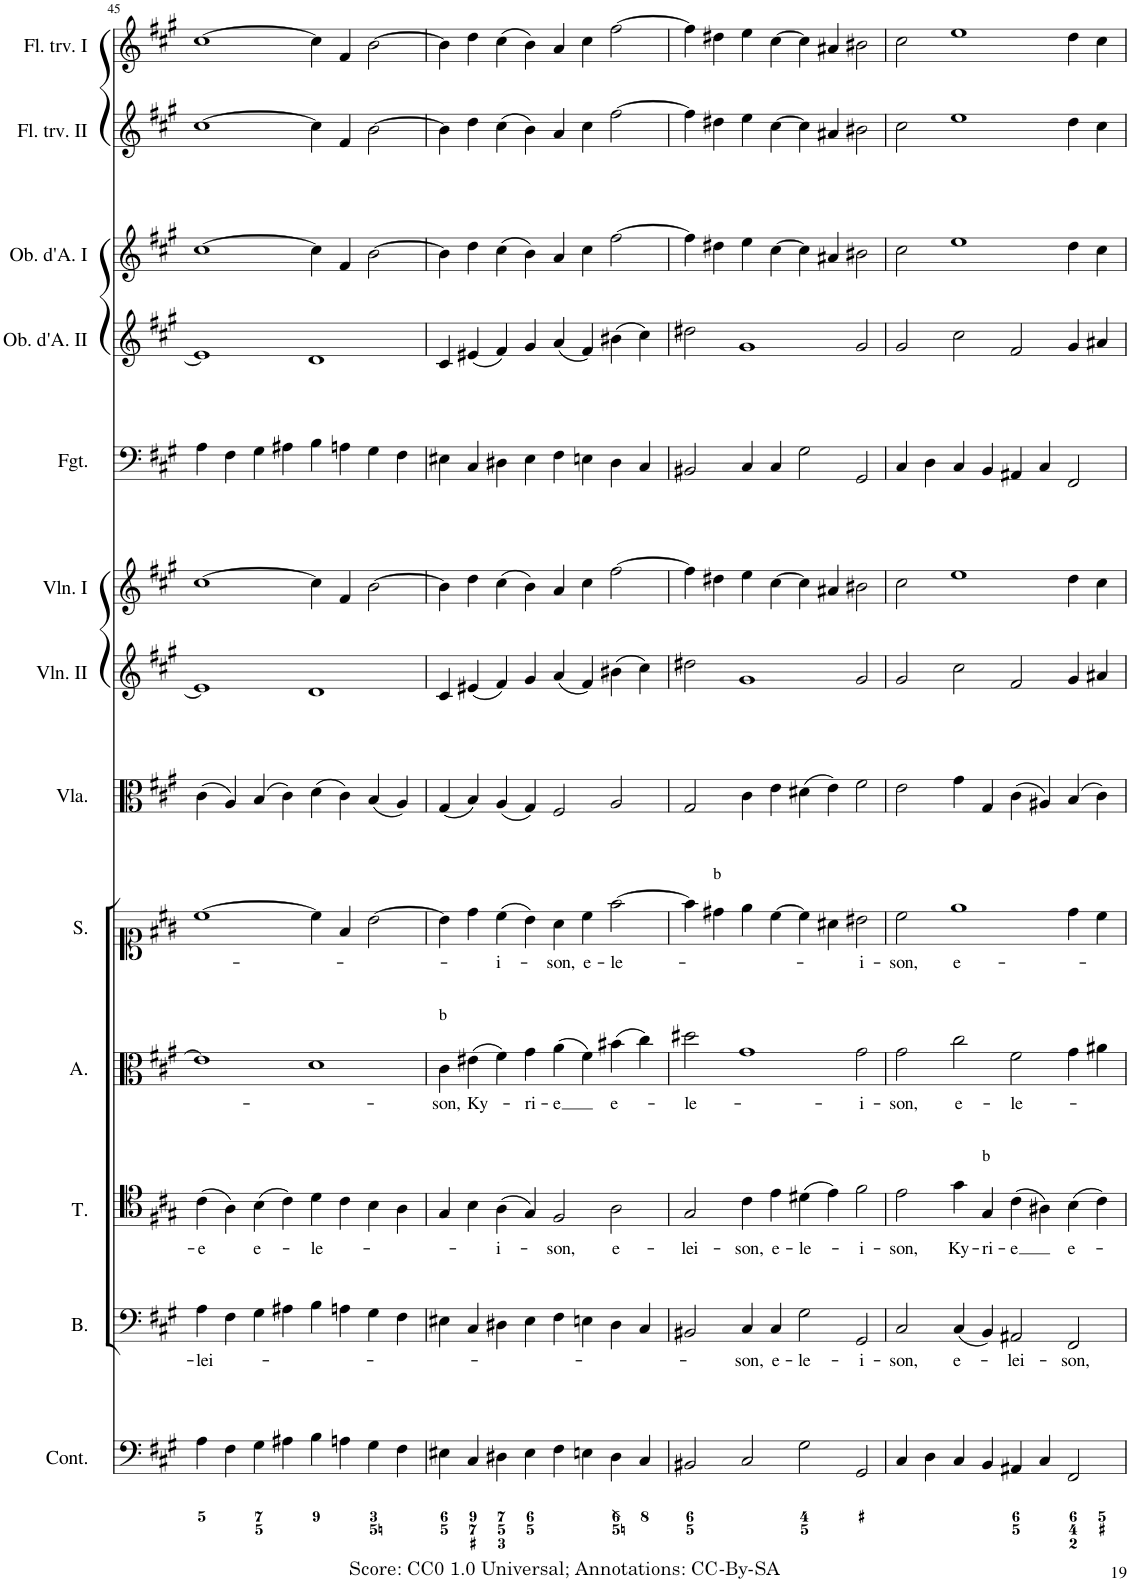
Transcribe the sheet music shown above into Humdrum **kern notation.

**kern	**kern	**text	**kern	**text	**kern	**text	**kern	**text	**kern	**kern	**kern	**kern	**kern	**kern	**kern	**kern
*part13	*part12	*part12	*part11	*part11	*part10	*part10	*part9	*part9	*part8	*part7	*part6	*part5	*part4	*part3	*part2	*part1
*staff13	*staff12	*staff12	*staff11	*staff11	*staff10	*staff10	*staff9	*staff9	*staff8	*staff7	*staff6	*staff5	*staff4	*staff3	*staff2	*staff1
*I"Continuo	*I"Basso	*	*I"Tenore	*	*I"Alto	*	*I"Soprano	*	*I"Viola	*I"Violino II	*I"Violino I	*I"Fagotti	*I"Oboe d'Amore II	*I"Oboe d'Amore I	*I"Flauto traverso II	*I"Flauto traverso I
*I'Cont.	*I'B.	*	*I'T.	*	*I'A.	*	*I'S.	*	*I'Vla.	*I'Vln. II	*I'Vln. I	*I'Fgt.	*I'Ob. d'A. II	*I'Ob. d'A. I	*I'Fl. trv. II	*I'Fl. trv. I
!!LO:PB:g=z
*clefF4	*clefF4	*	*clefC4	*	*clefC3	*	*clefC1	*	*clefC3	*clefG2	*clefG2	*clefF4	*clefG2	*clefG2	*clefG2	*clefG2
*k[f#c#g#]	*k[f#c#g#]	*	*k[f#c#g#]	*	*k[f#c#g#]	*	*k[f#c#g#]	*	*k[f#c#g#]	*k[f#c#g#]	*k[f#c#g#]	*k[f#c#g#]	*k[f#c#g#]	*k[f#c#g#]	*k[f#c#g#]	*k[f#c#g#]
*M4/2	*M4/2	*	*M4/2	*	*M4/2	*	*M4/2	*	*M4/2	*M4/2	*M4/2	*M4/2	*M4/2	*M4/2	*M4/2	*M4/2
*	*met(c|)	*	*met(c|)	*	*met(c|)	*	*met(c|)	*	*met(c|)	*met(c|)	*met(c|)	*met(c|)	*met(c|)	*met(c|)	*met(c|)	*met(c|)
=45	=45	=45	=45	=45	=45	=45	=45	=45	=45	=45	=45	=45	=45	=45	=45	=45
!	!	!LO:LY:b	!	!LO:LY:b	!	!	!	!	!	!	!	!	!	!	!	!
4A\	4A\	-lei-	(4c#\	-e	1e]	.	[1cc#	.	(4c#\	1e]	[1cc#	4A\	1e]	[1cc#	[1cc#	[1cc#
4F#\	4F#\	.	4A\)	.	.	.	.	.	4A/)	.	.	4F#\	.	.	.	.
!	!	!	!	!LO:LY:b	!	!	!	!	!	!	!	!	!	!	!	!
4G#\	4G#\	.	(4B\	e-	.	.	.	.	(4B/	.	.	4G#\	.	.	.	.
4A#X\	4A#X\	.	4c#\)	.	.	.	.	.	4c#\)	.	.	4A#X\	.	.	.	.
!	!	!	!	!LO:LY:b	!	!	!	!	!	!	!	!	!	!	!	!
4B\	4B\	.	4d\	-le-	1d	.	4cc#\]	.	(4d\	1d	4cc#\]	4B\	1d	4cc#\]	4cc#\]	4cc#\]
4An\	4An\	.	4c#\	.	.	.	4f#/	.	4c#\)	.	4f#/	4An\	.	4f#/	4f#/	4f#/
4G#\	4G#\	.	4B\	.	.	.	[2b\	.	(4B/	.	[2b\	4G#\	.	[2b\	[2b\	[2b\
4F#\	4F#\	.	4A\	.	.	.	.	.	4A/)	.	.	4F#\	.	.	.	.
=46	=46	=46	=46	=46	=46	=46	=46	=46	=46	=46	=46	=46	=46	=46	=46	=46
!	!	!	!	!	!LO:TX:a:t=b	!	!	!	!	!	!	!	!	!	!	!
!	!	!	!	!	!	!LO:LY:b	!	!	!	!	!	!	!	!	!	!
4E#X\	4E#X\	.	4G#/	.	4c#\	-son,	4b\]	.	(4G#/	4c#/	4b\]	4E#X\	4c#/	4b\]	4b\]	4b\]
!	!	!	!	!	!	!LO:LY:b	!	!	!	!	!	!	!	!	!	!
4C#/	4C#/	.	4B\	.	(4e#X\	Ky-	4dd\	.	4B/)	(4e#X/	4dd\	4C#/	(4e#X/	4dd\	4dd\	4dd\
!	!	!	!	!LO:LY:b	!	!	!	!LO:LY:b	!	!	!	!	!	!	!	!
4D#X\	4D#X\	.	(4A\	i-	4f#\)	.	(4cc#\	-i-	(4A/	4f#/)	(4cc#\	4D#X\	4f#/)	(4cc#\	(4cc#\	(4cc#\
!	!	!	!	!	!	!LO:LY:b	!	!	!	!	!	!	!	!	!	!
4E#\	4E#\	.	4G#/)	.	4g#\	-ri-	4b\)	.	4G#/)	4g#/	4b\)	4E#\	4g#/	4b\)	4b\)	4b\)
!	!	!	!	!LO:LY:b	!	!LO:LY:b	!	!LO:LY:b	!	!	!	!	!	!	!	!
4F#\	4F#\	.	2F#/	-son,	(4a\	-e	4a\	-son,	2F#/	(4a/	4a/	4F#\	(4a/	4a/	4a/	4a/
!	!	!	!	!	!	!	!	!LO:LY:b	!	!	!	!	!	!	!	!
4En\	4En\	.	.	.	4f#\)	.	4cc#\	e-	.	4f#/)	4cc#\	4En\	4f#/)	4cc#\	4cc#\	4cc#\
!	!	!	!	!LO:LY:b	!	!LO:LY:b	!	!LO:LY:b	!	!	!	!	!	!	!	!
4D#\	4D#\	.	2A\	e-	(4b#X\	e-	[2ff#\	-le-	2A/	(4b#X\	[2ff#\	4D#\	(4b#X\	[2ff#\	[2ff#\	[2ff#\
4C#/	4C#/	.	.	.	4cc#\)	.	.	.	.	4cc#\)	.	4C#/	4cc#\)	.	.	.
=47	=47	=47	=47	=47	=47	=47	=47	=47	=47	=47	=47	=47	=47	=47	=47	=47
!	!	!	!	!LO:LY:b	!	!LO:LY:b	!	!	!	!	!	!	!	!	!	!
2BB#X/	2BB#X/	.	2G#/	-lei-	2dd#X\	-le-	4ff#\]	.	2G#/	2dd#X\	4ff#\]	2BB#X/	2dd#X\	4ff#\]	4ff#\]	4ff#\]
!	!	!	!	!	!	!	!LO:TX:a:t=b	!	!	!	!	!	!	!	!	!
.	.	.	.	.	.	.	4dd#X\	.	.	.	4dd#X\	.	.	4dd#X\	4dd#X\	4dd#X\
!	!	!LO:LY:b	!	!LO:LY:b	!	!	!	!	!	!	!	!	!	!	!	!
2C#/	4C#/	-son,	4c#\	-son,	1g#	.	4ee\	.	4c#\	1g#	4ee\	4C#/	1g#	4ee\	4ee\	4ee\
!	!	!LO:LY:b	!	!LO:LY:b	!	!	!	!	!	!	!	!	!	!	!	!
.	4C#/	e-	4e\	e-	.	.	[4cc#\	.	4e\	.	[4cc#\	4C#/	.	[4cc#\	[4cc#\	[4cc#\
!	!	!LO:LY:b	!	!LO:LY:b	!	!	!	!	!	!	!	!	!	!	!	!
2G#\	2G#\	-le-	(4d#X\	-le-	.	.	4cc#\]	.	(4d#X\	.	4cc#\]	2G#\	.	4cc#\]	4cc#\]	4cc#\]
.	.	.	4e\)	.	.	.	4a#X\	.	4e\)	.	4a#X/	.	.	4a#X/	4a#X/	4a#X/
!	!	!LO:LY:b	!	!LO:LY:b	!	!LO:LY:b	!	!LO:LY:b	!	!	!	!	!	!	!	!
2GG#/	2GG#/	-i-	2f#\	-i-	2g#\	-i-	2b#X\	-i-	2f#\	2g#/	2b#X\	2GG#/	2g#/	2b#X\	2b#X\	2b#X\
=48	=48	=48	=48	=48	=48	=48	=48	=48	=48	=48	=48	=48	=48	=48	=48	=48
!	!	!LO:LY:b	!	!LO:LY:b	!	!LO:LY:b	!	!LO:LY:b	!	!	!	!	!	!	!	!
4C#/	2C#/	-son,	2e\	-son,	2g#\	-son,	2cc#\	-son,	2e\	2g#/	2cc#\	4C#/	2g#/	2cc#\	2cc#\	2cc#\
4D\	.	.	.	.	.	.	.	.	.	.	.	4D\	.	.	.	.
!	!	!LO:LY:b	!	!LO:LY:b	!	!LO:LY:b	!	!LO:LY:b	!	!	!	!	!	!	!	!
4C#/	(4C#/	e-	4g#\	Ky-	2cc#\	e-	1ee	e-	4g#\	2cc#\	1ee	4C#/	2cc#\	1ee	1ee	1ee
!	!	!	!LO:TX:a:t=b	!	!	!	!	!	!	!	!	!	!	!	!	!
!	!	!	!	!LO:LY:b	!	!	!	!	!	!	!	!	!	!	!	!
4BB/	4BB/)	.	4G#/	-ri-	.	.	.	.	4G#/	.	.	4BB/	.	.	.	.
!	!	!LO:LY:b	!	!LO:LY:b	!	!LO:LY:b	!	!	!	!	!	!	!	!	!	!
4AA#X/	2AA#X/	-lei-	(4c#\	-e	2f#\	-le-	.	.	(4c#\	2f#/	.	4AA#X/	2f#/	.	.	.
4C#/	.	.	4A#X\)	.	.	.	.	.	4A#X/)	.	.	4C#/	.	.	.	.
!	!	!LO:LY:b	!	!LO:LY:b	!	!	!	!	!	!	!	!	!	!	!	!
2FF#/	2FF#/	-son,	(4B\	e-	4g#\	.	4dd\	.	(4B/	4g#/	4dd\	2FF#/	4g#/	4dd\	4dd\	4dd\
.	.	.	4c#\)	.	4a#X\	.	4cc#\	.	4c#\)	4a#X/	4cc#\	.	4a#X/	4cc#\	4cc#\	4cc#\
=	=	=	=	=	=	=	=	=	=	=	=	=	=	=	=	=
*-	*-	*-	*-	*-	*-	*-	*-	*-	*-	*-	*-	*-	*-	*-	*-	*-
